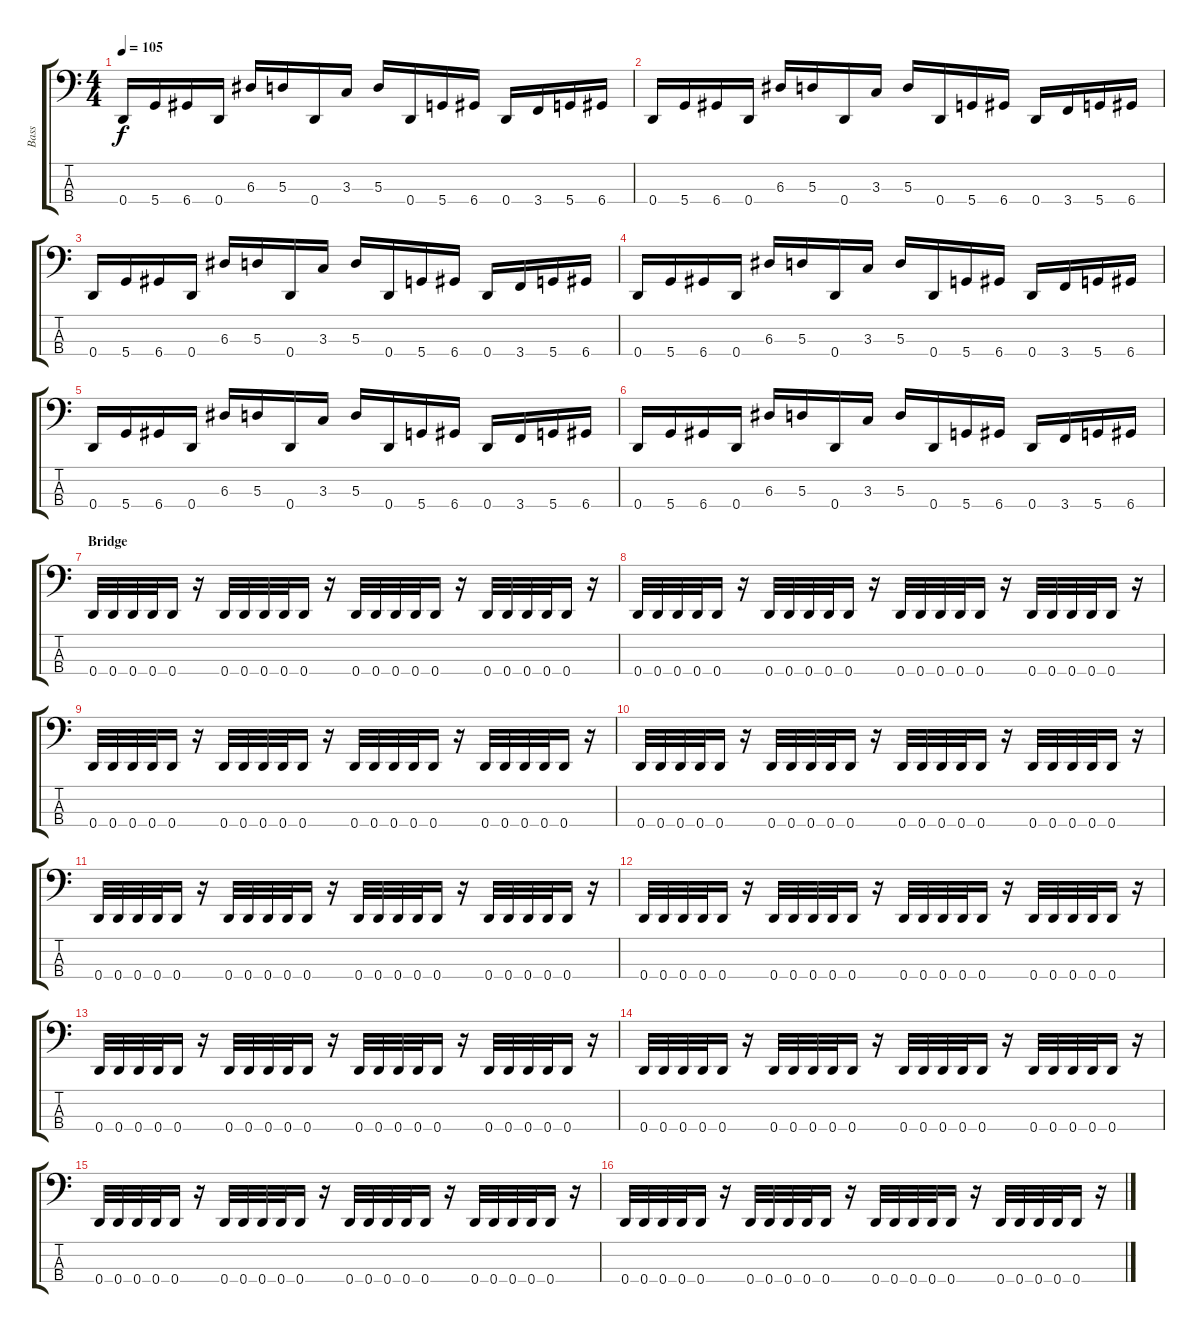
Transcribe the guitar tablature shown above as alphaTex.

\track ("Bass" "Bass") {instrument electricbasspick}
\staff {score tabs}
\tuning (G2 D2 A1 D1) {hide}
\ts (4 4)
\tempo 105
\clef f4
\ks c
0.4.16{dy f} 5.4.16 6.4.16 0.4.16 6.3.16 5.3.16 0.4.16 3.3.16 5.3.16 0.4.16 5.4.16 6.4.16 0.4.16 3.4.16 5.4.16 6.4.16 |
0.4.16 5.4.16 6.4.16 0.4.16 6.3.16 5.3.16 0.4.16 3.3.16 5.3.16 0.4.16 5.4.16 6.4.16 0.4.16 3.4.16 5.4.16 6.4.16 |
0.4.16 5.4.16 6.4.16 0.4.16 6.3.16 5.3.16 0.4.16 3.3.16 5.3.16 0.4.16 5.4.16 6.4.16 0.4.16 3.4.16 5.4.16 6.4.16 |
0.4.16 5.4.16 6.4.16 0.4.16 6.3.16 5.3.16 0.4.16 3.3.16 5.3.16 0.4.16 5.4.16 6.4.16 0.4.16 3.4.16 5.4.16 6.4.16 |
0.4.16 5.4.16 6.4.16 0.4.16 6.3.16 5.3.16 0.4.16 3.3.16 5.3.16 0.4.16 5.4.16 6.4.16 0.4.16 3.4.16 5.4.16 6.4.16 |
0.4.16 5.4.16 6.4.16 0.4.16 6.3.16 5.3.16 0.4.16 3.3.16 5.3.16 0.4.16 5.4.16 6.4.16 0.4.16 3.4.16 5.4.16 6.4.16 |
\section ("" "Bridge")
0.4.32 0.4.32 0.4.32 0.4.32 0.4.16 r.16 0.4.32 0.4.32 0.4.32 0.4.32 0.4.16 r.16 0.4.32 0.4.32 0.4.32 0.4.32 0.4.16 r.16 0.4.32 0.4.32 0.4.32 0.4.32 0.4.16 r.16 |
0.4.32 0.4.32 0.4.32 0.4.32 0.4.16 r.16 0.4.32 0.4.32 0.4.32 0.4.32 0.4.16 r.16 0.4.32 0.4.32 0.4.32 0.4.32 0.4.16 r.16 0.4.32 0.4.32 0.4.32 0.4.32 0.4.16 r.16 |
0.4.32 0.4.32 0.4.32 0.4.32 0.4.16 r.16 0.4.32 0.4.32 0.4.32 0.4.32 0.4.16 r.16 0.4.32 0.4.32 0.4.32 0.4.32 0.4.16 r.16 0.4.32 0.4.32 0.4.32 0.4.32 0.4.16 r.16 |
0.4.32 0.4.32 0.4.32 0.4.32 0.4.16 r.16 0.4.32 0.4.32 0.4.32 0.4.32 0.4.16 r.16 0.4.32 0.4.32 0.4.32 0.4.32 0.4.16 r.16 0.4.32 0.4.32 0.4.32 0.4.32 0.4.16 r.16 |
0.4.32 0.4.32 0.4.32 0.4.32 0.4.16 r.16 0.4.32 0.4.32 0.4.32 0.4.32 0.4.16 r.16 0.4.32 0.4.32 0.4.32 0.4.32 0.4.16 r.16 0.4.32 0.4.32 0.4.32 0.4.32 0.4.16 r.16 |
0.4.32 0.4.32 0.4.32 0.4.32 0.4.16 r.16 0.4.32 0.4.32 0.4.32 0.4.32 0.4.16 r.16 0.4.32 0.4.32 0.4.32 0.4.32 0.4.16 r.16 0.4.32 0.4.32 0.4.32 0.4.32 0.4.16 r.16 |
0.4.32 0.4.32 0.4.32 0.4.32 0.4.16 r.16 0.4.32 0.4.32 0.4.32 0.4.32 0.4.16 r.16 0.4.32 0.4.32 0.4.32 0.4.32 0.4.16 r.16 0.4.32 0.4.32 0.4.32 0.4.32 0.4.16 r.16 |
0.4.32 0.4.32 0.4.32 0.4.32 0.4.16 r.16 0.4.32 0.4.32 0.4.32 0.4.32 0.4.16 r.16 0.4.32 0.4.32 0.4.32 0.4.32 0.4.16 r.16 0.4.32 0.4.32 0.4.32 0.4.32 0.4.16 r.16 |
0.4.32 0.4.32 0.4.32 0.4.32 0.4.16 r.16 0.4.32 0.4.32 0.4.32 0.4.32 0.4.16 r.16 0.4.32 0.4.32 0.4.32 0.4.32 0.4.16 r.16 0.4.32 0.4.32 0.4.32 0.4.32 0.4.16 r.16 |
0.4.32 0.4.32 0.4.32 0.4.32 0.4.16 r.16 0.4.32 0.4.32 0.4.32 0.4.32 0.4.16 r.16 0.4.32 0.4.32 0.4.32 0.4.32 0.4.16 r.16 0.4.32 0.4.32 0.4.32 0.4.32 0.4.16 r.16
